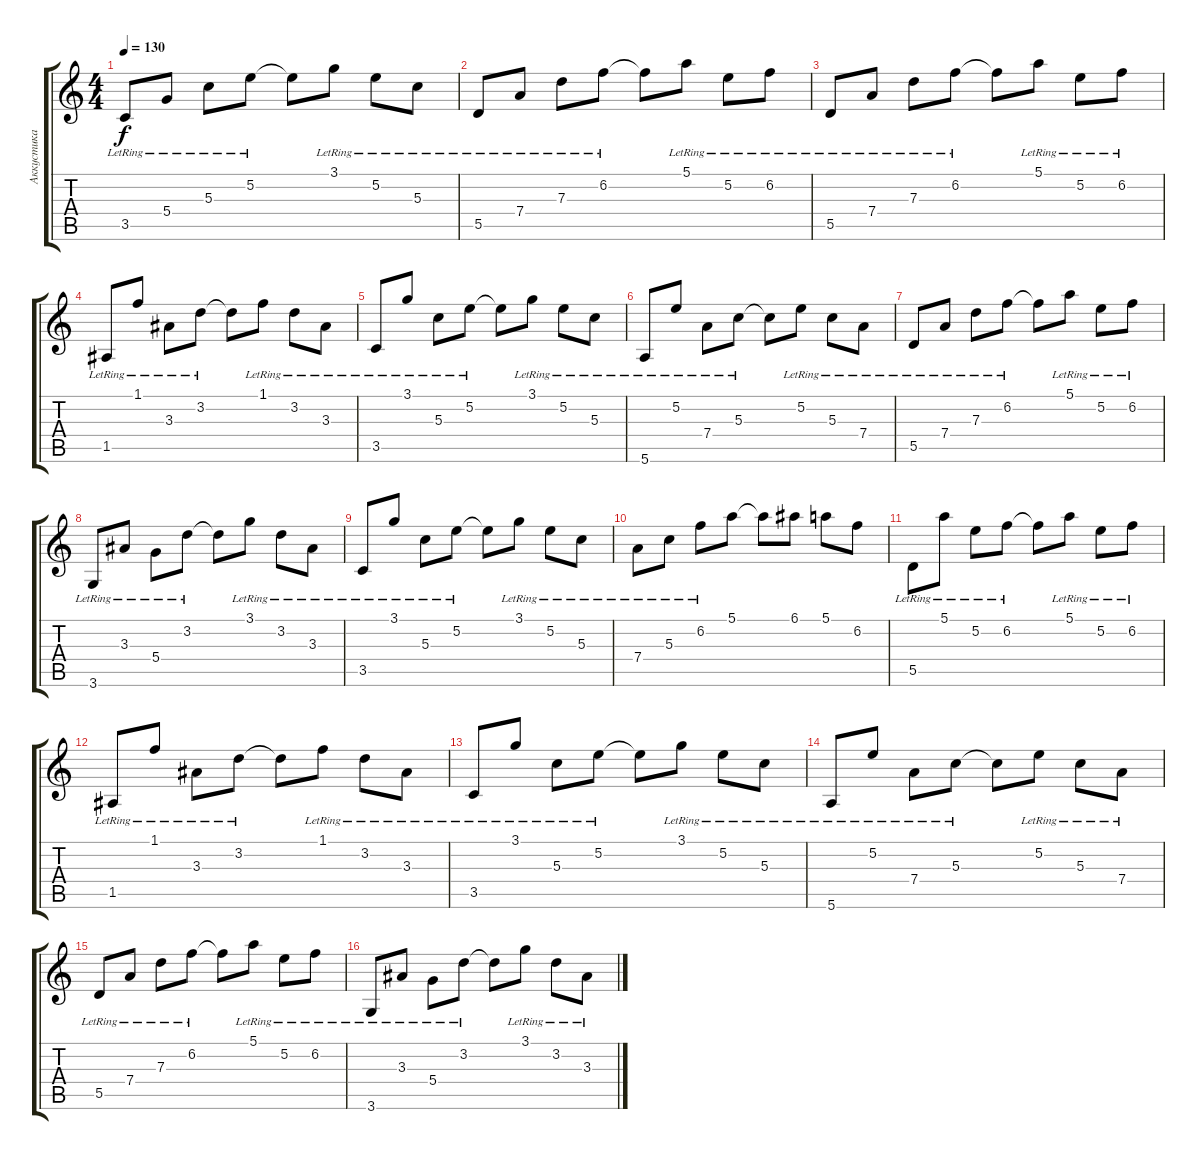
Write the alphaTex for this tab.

\track ("Аккустика" "Аккустика") {instrument acousticguitarnylon}
\staff {score tabs}
\tuning (E4 B3 G3 D3 A2 E2) {hide}
\ts (4 4)
\tempo 130
\clef g2
\ks c
3.5{lr}.8{dy f} 5.4{lr}.8 5.3{lr}.8 5.2{lr}.8 5.2{t}.8 3.1{lr}.8 5.2{lr}.8 5.3{lr}.8 |
5.5{lr}.8 7.4{lr}.8 7.3{lr}.8 6.2{lr}.8 6.2{t}.8 5.1{lr}.8 5.2{lr}.8 6.2{lr}.8 |
5.5{lr}.8 7.4{lr}.8 7.3{lr}.8 6.2{lr}.8 6.2{t}.8 5.1{lr}.8 5.2{lr}.8 6.2{lr}.8 |
1.5{lr}.8 1.1{lr}.8 3.3{lr}.8 3.2{lr}.8 3.2{t}.8 1.1{lr}.8 3.2{lr}.8 3.3{lr}.8 |
3.5{lr}.8 3.1{lr}.8 5.3{lr}.8 5.2{lr}.8 5.2{t}.8 3.1{lr}.8 5.2{lr}.8 5.3{lr}.8 |
5.6{lr}.8 5.2{lr}.8 7.4{lr}.8 5.3{lr}.8 5.3{t}.8 5.2{lr}.8 5.3{lr}.8 7.4{lr}.8 |
5.5{lr}.8 7.4{lr}.8 7.3{lr}.8 6.2{lr}.8 6.2{t}.8 5.1{lr}.8 5.2{lr}.8 6.2{lr}.8 |
3.6{lr}.8 3.3{lr}.8 5.4{lr}.8 3.2{lr}.8 3.2{t}.8 3.1{lr}.8 3.2{lr}.8 3.3{lr}.8 |
3.5{lr}.8 3.1{lr}.8 5.3{lr}.8 5.2{lr}.8 5.2{t}.8 3.1{lr}.8 5.2{lr}.8 5.3{lr}.8 |
7.4{lr}.8 5.3{lr}.8 6.2{lr}.8 5.1.8 5.1{t}.8 6.1.8 5.1.8 6.2.8 |
5.5{lr}.8 5.1{lr}.8 5.2{lr}.8 6.2{lr}.8 6.2{t}.8 5.1{lr}.8 5.2{lr}.8 6.2{lr}.8 |
1.5{lr}.8 1.1{lr}.8 3.3{lr}.8 3.2{lr}.8 3.2{t}.8 1.1{lr}.8 3.2{lr}.8 3.3{lr}.8 |
3.5{lr}.8 3.1{lr}.8 5.3{lr}.8 5.2{lr}.8 5.2{t}.8 3.1{lr}.8 5.2{lr}.8 5.3{lr}.8 |
5.6{lr}.8 5.2{lr}.8 7.4{lr}.8 5.3{lr}.8 5.3{t}.8 5.2{lr}.8 5.3{lr}.8 7.4{lr}.8 |
5.5{lr}.8 7.4{lr}.8 7.3{lr}.8 6.2{lr}.8 6.2{t}.8 5.1{lr}.8 5.2{lr}.8 6.2{lr}.8 |
3.6{lr}.8 3.3{lr}.8 5.4{lr}.8 3.2{lr}.8 3.2{t}.8 3.1{lr}.8 3.2{lr}.8 3.3{lr}.8
